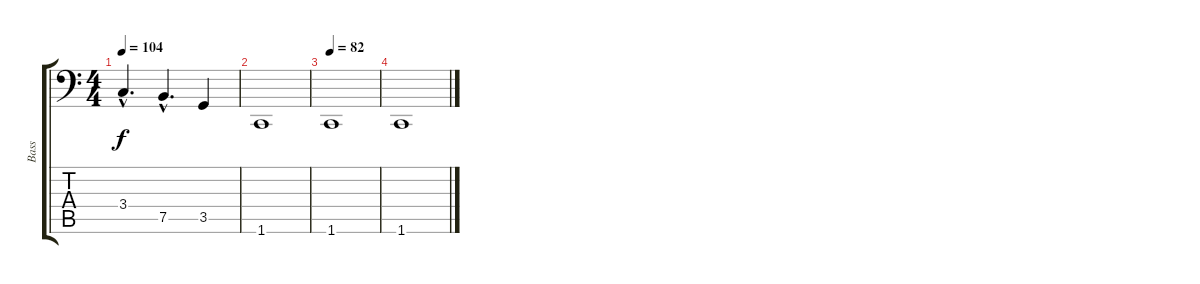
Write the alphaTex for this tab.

\track ("Bass" "Bass") {instrument electricbassfinger}
\staff {score tabs}
\tuning (C3 G2 D2 A1 E1 B0) {hide}
\ts (4 4)
\tempo 104
\clef f4
\ks c
3.4{hac}.4{d dy f} 7.5{hac}.4{d} 3.5.4 |
1.6.1 |
\tempo 82
1.6.1 |
1.6.1
